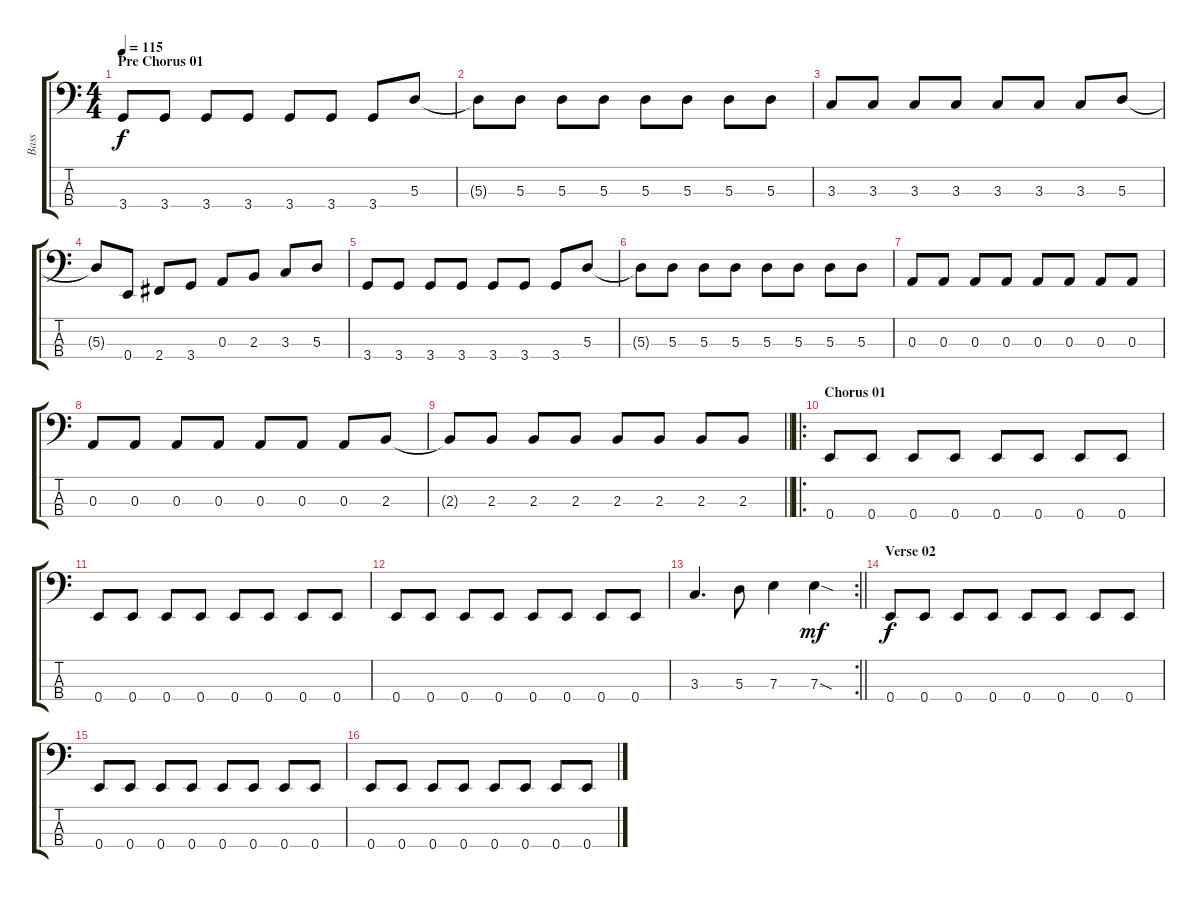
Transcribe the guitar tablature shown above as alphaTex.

\track ("Bass" "Bass") {instrument electricbassfinger}
\staff {score tabs}
\tuning (G2 D2 A1 E1) {hide}
\ts (4 4)
\section ("" "Pre Chorus 01")
\tempo 115
\clef f4
\ks c
3.4.8{dy f} 3.4.8 3.4.8 3.4.8 3.4.8 3.4.8 3.4.8 5.3.8 |
5.3{t}.8 5.3.8 5.3.8 5.3.8 5.3.8 5.3.8 5.3.8 5.3.8 |
3.3.8 3.3.8 3.3.8 3.3.8 3.3.8 3.3.8 3.3.8 5.3.8 |
5.3{t}.8 0.4.8 2.4.8 3.4.8 0.3.8 2.3.8 3.3.8 5.3.8 |
3.4.8 3.4.8 3.4.8 3.4.8 3.4.8 3.4.8 3.4.8 5.3.8 |
5.3{t}.8 5.3.8 5.3.8 5.3.8 5.3.8 5.3.8 5.3.8 5.3.8 |
0.3.8 0.3.8 0.3.8 0.3.8 0.3.8 0.3.8 0.3.8 0.3.8 |
0.3.8 0.3.8 0.3.8 0.3.8 0.3.8 0.3.8 0.3.8 2.3.8 |
\barLineRight lightlight
2.3{t}.8 2.3.8 2.3.8 2.3.8 2.3.8 2.3.8 2.3.8 2.3.8 |
\ro
\section ("" "Chorus 01")
0.4.8 0.4.8 0.4.8 0.4.8 0.4.8 0.4.8 0.4.8 0.4.8 |
0.4.8 0.4.8 0.4.8 0.4.8 0.4.8 0.4.8 0.4.8 0.4.8 |
0.4.8 0.4.8 0.4.8 0.4.8 0.4.8 0.4.8 0.4.8 0.4.8 |
\rc 2
\barLineRight lightlight
3.3.4{d} 5.3.8 7.3.4 7.3{sod}.4{dy mf} |
\section ("" "Verse 02")
0.4.8{dy f} 0.4.8 0.4.8 0.4.8 0.4.8 0.4.8 0.4.8 0.4.8 |
0.4.8 0.4.8 0.4.8 0.4.8 0.4.8 0.4.8 0.4.8 0.4.8 |
0.4.8 0.4.8 0.4.8 0.4.8 0.4.8 0.4.8 0.4.8 0.4.8
